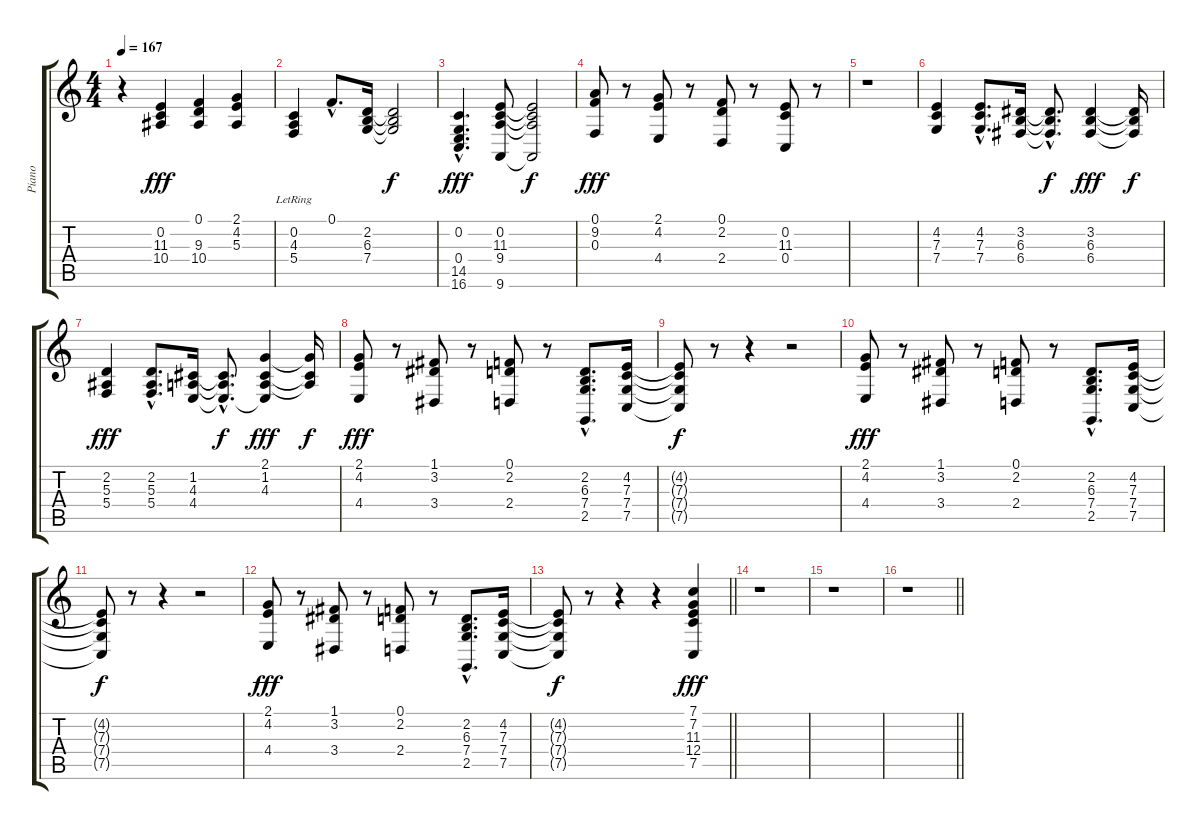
\track ("Piano " "Piano ") {instrument honkytonkpiano}
\staff {score tabs}
\tuning (F4 C4 F3 C3 F2 C2) {hide}
\ts (4 4)
\tempo 167
\clef g2
\ks c
r.4{dy fff} (0.2 11.3 10.4).4 (0.1 9.3 10.4).4 (2.1 4.2 5.3).4 |
(0.2{lr} 4.3{lr} 5.4{lr}).4 0.1{hac}.8{d} (2.2 6.3 7.4).16 (2.2{t} 6.3{t} 7.4{t}).2{dy f} |
(0.2{hac} 0.4{hac} 14.5{hac} 16.6{hac}).4{d dy fff} (0.2 11.3 9.4 9.6).8 (0.2{t} 11.3{t} 9.4{t} 9.6{t}).2{dy f} |
(0.1 9.2 0.3).8{dy fff} r.8 (2.1 4.2 4.4).8 r.8 (0.1 2.2 2.4).8 r.8 (0.2 11.3 0.4).8 r.8 |
r.1 |
(4.2 7.3 7.4).4 (4.2{hac} 7.3{hac} 7.4{hac}).8{d} (3.2 6.3 6.4).16 (3.2{hac t} 6.3{hac t} 6.4{hac t}).8{d dy f} (3.2 6.3 6.4).4{dy fff} (3.2{t} 6.3{t} 6.4{t}).16{dy f} |
(2.2 5.3 5.4).4{dy fff} (2.2{hac} 5.3{hac} 5.4{hac}).8{d} (1.2 4.3 4.4).16 (1.2{hac t} 4.3{hac t} 4.4{hac t}).8{d dy f} (2.1 1.2 4.3 4.4{t}).4{dy fff} (2.1{t} 1.2{t} 4.3{t}).16{dy f} |
(2.1 4.2 4.4).8{dy fff} r.8 (1.1 3.2 3.4).8 r.8 (0.1 2.2 2.4).8 r.8 (2.2{hac} 6.3{hac} 7.4{hac} 2.5{hac}).8{d} (4.2 7.3 7.4 7.5).16 |
(4.2{t} 7.3{t} 7.4{t} 7.5{t}).8{dy f} r.8 r.4 r.2 |
(2.1 4.2 4.4).8{dy fff} r.8 (1.1 3.2 3.4).8 r.8 (0.1 2.2 2.4).8 r.8 (2.2{hac} 6.3{hac} 7.4{hac} 2.5{hac}).8{d} (4.2 7.3 7.4 7.5).16 |
(4.2{t} 7.3{t} 7.4{t} 7.5{t}).8{dy f} r.8 r.4 r.2 |
(2.1 4.2 4.4).8{dy fff} r.8 (1.1 3.2 3.4).8 r.8 (0.1 2.2 2.4).8 r.8 (2.2{hac} 6.3{hac} 7.4{hac} 2.5{hac}).8{d} (4.2 7.3 7.4 7.5).16 |
\barLineRight lightlight
(4.2{t} 7.3{t} 7.4{t} 7.5{t}).8{dy f} r.8 r.4 r.4 (7.1 7.2 11.3 12.4 7.5).4{dy fff} |
r.1 |
r.1 |
\barLineRight lightlight
r.1
